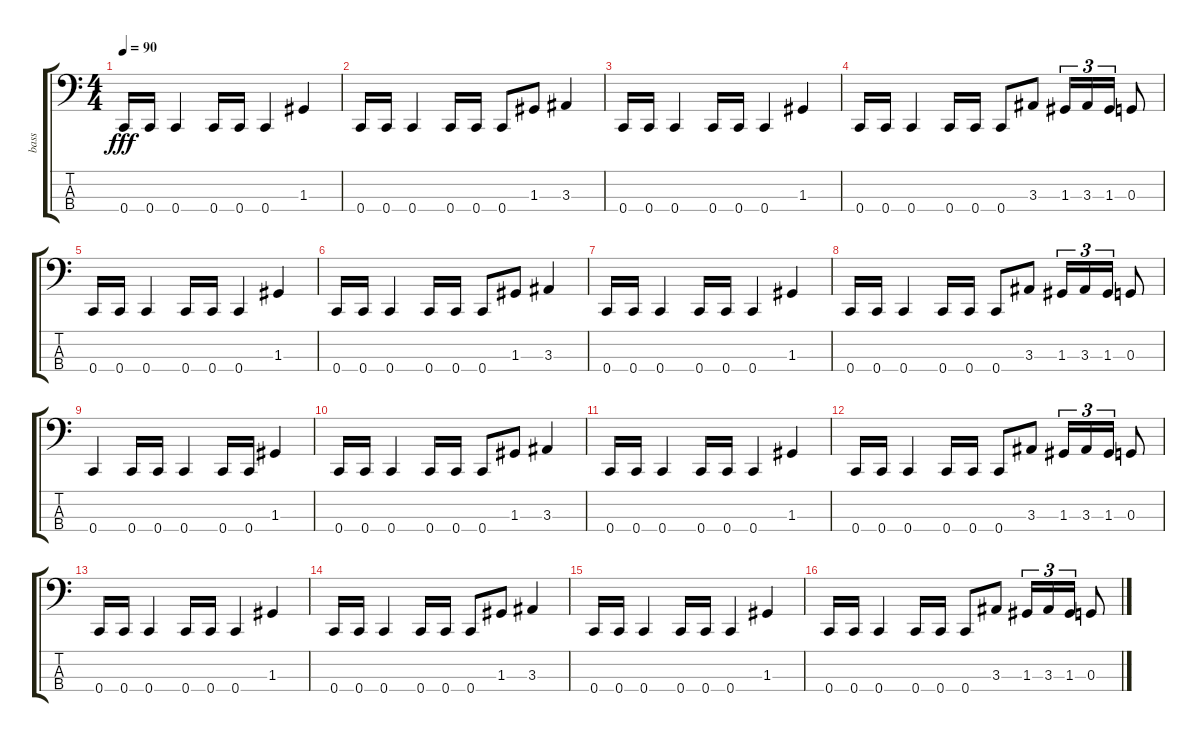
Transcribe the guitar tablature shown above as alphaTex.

\track ("bass" "bass") {instrument electricbassfinger}
\staff {score tabs}
\tuning (F2 C2 G1 C1) {hide}
\ts (4 4)
\tempo 90
\clef f4
\ks c
0.4.16{dy fff} 0.4.16 0.4.4 0.4.16 0.4.16 0.4.4 1.3.4 |
0.4.16 0.4.16 0.4.4 0.4.16 0.4.16 0.4.8 1.3.8 3.3.4 |
0.4.16 0.4.16 0.4.4 0.4.16 0.4.16 0.4.4 1.3.4 |
0.4.16 0.4.16 0.4.4 0.4.16 0.4.16 0.4.8 3.3.8 1.3.16{tu (3 2)} 3.3.16{tu (3 2)} 1.3.16{tu (3 2)} 0.3.8 |
0.4.16 0.4.16 0.4.4 0.4.16 0.4.16 0.4.4 1.3.4 |
0.4.16 0.4.16 0.4.4 0.4.16 0.4.16 0.4.8 1.3.8 3.3.4 |
0.4.16 0.4.16 0.4.4 0.4.16 0.4.16 0.4.4 1.3.4 |
0.4.16 0.4.16 0.4.4 0.4.16 0.4.16 0.4.8 3.3.8 1.3.16{tu (3 2)} 3.3.16{tu (3 2)} 1.3.16{tu (3 2)} 0.3.8 |
0.4.4 0.4.16 0.4.16 0.4.4 0.4.16 0.4.16 1.3.4 |
0.4.16 0.4.16 0.4.4 0.4.16 0.4.16 0.4.8 1.3.8 3.3.4 |
0.4.16 0.4.16 0.4.4 0.4.16 0.4.16 0.4.4 1.3.4 |
0.4.16 0.4.16 0.4.4 0.4.16 0.4.16 0.4.8 3.3.8 1.3.16{tu (3 2)} 3.3.16{tu (3 2)} 1.3.16{tu (3 2)} 0.3.8 |
0.4.16 0.4.16 0.4.4 0.4.16 0.4.16 0.4.4 1.3.4 |
0.4.16 0.4.16 0.4.4 0.4.16 0.4.16 0.4.8 1.3.8 3.3.4 |
0.4.16 0.4.16 0.4.4 0.4.16 0.4.16 0.4.4 1.3.4 |
0.4.16 0.4.16 0.4.4 0.4.16 0.4.16 0.4.8 3.3.8 1.3.16{tu (3 2)} 3.3.16{tu (3 2)} 1.3.16{tu (3 2)} 0.3.8
